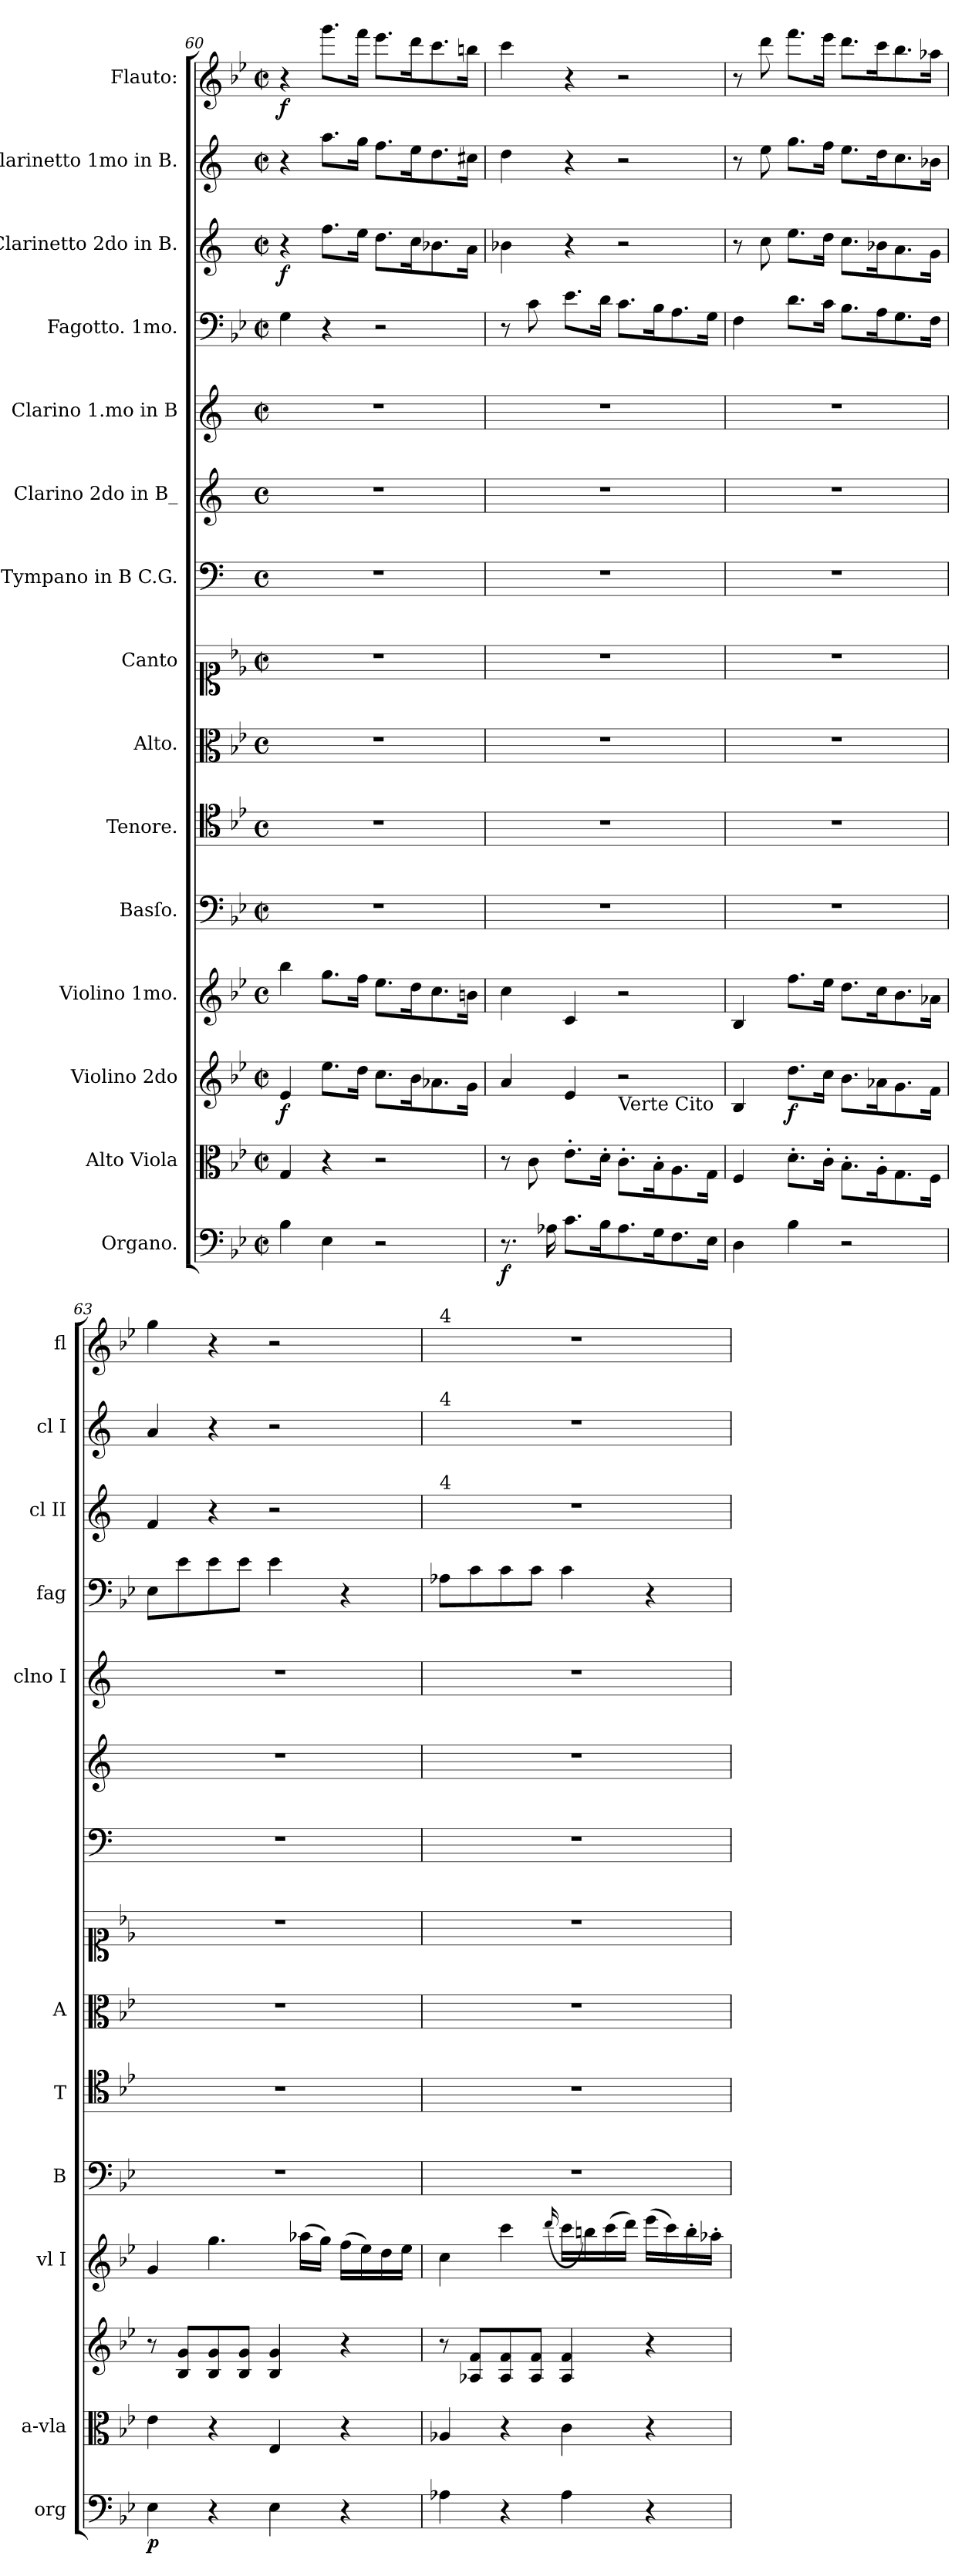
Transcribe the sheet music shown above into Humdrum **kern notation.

**kern	**dynam	**kern	**dynam	**kern	**dynam	**kern	**kern	**kern	**kern	**kern	**kern	**kern	**kern	**kern	**kern	**dynam	**kern	**kern	**dynam
*part15	*part15	*part14	*part14	*part13	*part13	*part12	*part11	*part10	*part9	*part8	*part7	*part6	*part5	*part4	*part3	*part3	*part2	*part1	*part1
*staff15	*staff15	*staff14	*staff14	*staff13	*staff13	*staff12	*staff11	*staff10	*staff9	*staff8	*staff7	*staff6	*staff5	*staff4	*staff3	*staff3	*staff2	*staff1	*staff1
*I"Organo.	*	*I"Alto Viola	*	*I"Violino 2do	*	*I"Violino 1mo.	*I"Basſo.	*I"Tenore.	*I"Alto.	*I"Canto	*I"Tympano in B C.G.	*I"Clarino 2do in B_	*I"Clarino 1.mo in B	*I"Fagotto. 1mo.	*I"Clarinetto 2do in B.	*	*I"Clarinetto 1mo in B.	*I"Flauto:	*
*I'org	*	*I'a-vla	*	*	*	*I'vl I	*I'B	*I'T	*I'A	*	*	*	*I'clno I	*I'fag	*I'cl II	*	*I'cl I	*I'fl	*
*clefF4	*	*clefC3	*	*clefG2	*	*clefG2	*clefF4	*clefC4	*clefC3	*clefC1	*clefF4	*clefG2	*clefG2	*clefF4	*clefG2	*	*clefG2	*clefG2	*
*	*	*	*	*	*	*	*	*	*	*	*ITrd1c2	*ITrd1c2	*ITrd1c2	*	*ITrd1c2	*	*ITrd1c2	*	*
*k[b-e-]	*	*k[b-e-]	*	*k[b-e-]	*	*k[b-e-]	*k[b-e-]	*k[b-e-]	*k[b-e-]	*k[b-e-]	*k[b-e-]	*k[b-e-]	*k[b-e-]	*k[b-e-]	*k[b-e-]	*	*k[b-e-]	*k[b-e-]	*
*B-:	*	*B-:	*	*B-:	*	*B-:	*B-:	*B-:	*B-:	*B-:	*	*	*	*B-:	*	*	*	*B-:	*
*M2/2	*	*M2/2	*	*M2/2	*	*M2/2	*M2/2	*M2/2	*M2/2	*M2/2	*M2/2	*M2/2	*M2/2	*M2/2	*M2/2	*	*M2/2	*M2/2	*
*met(c|)	*	*met(c|)	*	*met(c|)	*	*met(c)	*met(c|)	*met(c)	*met(c)	*met(c|)	*met(c)	*met(c)	*met(c|)	*met(c|)	*met(c|)	*	*met(c|)	*met(c|)	*
=60	=60	=60	=60	=60	=60	=60	=60	=60	=60	=60	=60	=60	=60	=60	=60	=60	=60	=60	=60
4B-\	.	4G/	.	4e-/	f	4bb-\	1r	1r	1r	1r	1r	1r	1r	4G\	4r	f	4r	4r	f
4E-\	.	4r	.	8.ee-\L	.	8.gg\L	.	.	.	.	.	.	.	4r	8.ee-\L	.	8.gg\L	8.ggg\L	.
.	.	.	.	16dd\Jk	.	16ff\Jk	.	.	.	.	.	.	.	.	16dd\Jk	.	16ff\Jk	16fff\Jk	.
2r	.	2r	.	8.cc\L	.	8.ee-\L	.	.	.	.	.	.	.	2r	8.cc\L	.	8.ee-\L	8.eee-\L	.
.	.	.	.	16b-\K	.	16dd\K	.	.	.	.	.	.	.	.	16b-\K	.	16dd\K	16ddd\K	.
.	.	.	.	8.a-X\	.	8.cc\	.	.	.	.	.	.	.	.	8.a-X\	.	8.cc\	8.ccc\	.
.	.	.	.	16g\Jk	.	16bn\Jk	.	.	.	.	.	.	.	.	16g\Jk	.	16bn\Jk	16bbn\Jk	.
=61	=61	=61	=61	=61	=61	=61	=61	=61	=61	=61	=61	=61	=61	=61	=61	=61	=61	=61	=61
8.r	f	8r	.	4a/	.	4cc\	1r	1r	1r	1r	1r	1r	1r	8r	4a-X\	.	4cc\	4ccc\	.
.	.	8c\	fo	.	.	.	.	.	.	.	.	.	.	8c\	.	.	.	.	.
16A-X\	.	.	.	.	.	.	.	.	.	.	.	.	.	.	.	.	.	.	.
8.c\L	.	8.e-'\L	.	4e-/	.	4c/	.	.	.	.	.	.	.	8.e-\L	4r	.	4r	4r	.
16B-\K	.	16d'\Jk	.	.	.	.	.	.	.	.	.	.	.	16d\Jk	.	.	.	.	.
!	!	!	!	!LO:TX:b:t=Verte Cito	!	!	!	!	!	!	!	!	!	!	!	!	!	!	!
8.A-\	.	8.c'\L	.	2r	.	2r	.	.	.	.	.	.	.	8.c\L	2r	.	2r	2r	.
16G\K	.	16B-'\K	.	.	.	.	.	.	.	.	.	.	.	16B-\K	.	.	.	.	.
8.F\	.	8.A\	.	.	.	.	.	.	.	.	.	.	.	8.A\	.	.	.	.	.
16E-\Jk	.	16G\Jk	.	.	.	.	.	.	.	.	.	.	.	16G\Jk	.	.	.	.	.
=62	=62	=62	=62	=62	=62	=62	=62	=62	=62	=62	=62	=62	=62	=62	=62	=62	=62	=62	=62
4D\	.	4F/	.	4B-/	.	4B-/	1r	1r	1r	1r	1r	1r	1r	4F\	8r	.	8r	8r	.
.	.	.	.	.	.	.	.	.	.	.	.	.	.	.	8b-\	.	8dd\	8ddd\	.
4B-\	.	8.d'\L	.	8.dd\L	f	8.ff\L	.	.	.	.	.	.	.	8.d\L	8.dd\L	.	8.ff\L	8.fff\L	.
.	.	16c'\Jk	.	16cc\Jk	.	16ee-\Jk	.	.	.	.	.	.	.	16c\Jk	16cc\Jk	.	16ee-\Jk	16eee-\Jk	.
2r	.	8.B-'\L	.	8.b-\L	.	8.dd\L	.	.	.	.	.	.	.	8.B-\L	8.b-\L	.	8.dd\L	8.ddd\L	.
.	.	16A'\K	.	16a-X\K	.	16cc\K	.	.	.	.	.	.	.	16A\K	16a-X\K	.	16cc\K	16ccc\K	.
.	.	8.G\	.	8.g\	.	8.b-\	.	.	.	.	.	.	.	8.G\	8.g\	.	8.b-\	8.bb-\	.
.	.	16F\Jk	.	16f\Jk	.	16a-X\Jk	.	.	.	.	.	.	.	16F\Jk	16f\Jk	.	16a-X\Jk	16aa-X\Jk	.
=63	=63	=63	=63	=63	=63	=63	=63	=63	=63	=63	=63	=63	=63	=63	=63	=63	=63	=63	=63
4E-\	p	4e-\	.	8r	.	4g/	1r	1r	1r	1r	1r	1r	1r	8E-\L	4e-/	.	4g/	4gg\	.
.	.	.	.	8B-/ 8g/L	.	.	.	.	.	.	.	.	.	8e-\	.	.	.	.	.
4r	.	4r	.	8B-/ 8g/	.	4.gg\	.	.	.	.	.	.	.	8e-\	4r	.	4r	4r	.
.	.	.	.	8B-/ 8g/J	.	.	.	.	.	.	.	.	.	8e-\J	.	.	.	.	.
4E-\	.	4E-/	.	4B-/ 4g/	.	.	.	.	.	.	.	.	.	4e-\	2r	.	2r	2r	.
.	.	.	.	.	.	(16aa-X\LL	.	.	.	.	.	.	.	.	.	.	.	.	.
.	.	.	.	.	.	16gg\JJ)	.	.	.	.	.	.	.	.	.	.	.	.	.
4r	.	4r	.	4r	.	(16ff\LL	.	.	.	.	.	.	.	4r	.	.	.	.	.
.	.	.	.	.	.	16ee-\)	.	.	.	.	.	.	.	.	.	.	.	.	.
.	.	.	.	.	.	16dd\	.	.	.	.	.	.	.	.	.	.	.	.	.
.	.	.	.	.	.	16ee-\JJ	.	.	.	.	.	.	.	.	.	.	.	.	.
=64	=64	=64	=64	=64	=64	=64	=64	=64	=64	=64	=64	=64	=64	=64	=64	=64	=64	=64	=64
!	!	!	!	!	!	!	!	!	!	!	!	!	!	!	!	!	!	!LO:TX:a:t=4	!
!	!	!	!	!	!	!	!	!	!	!	!	!	!	!	!	!	!LO:TX:a:t=4	!	!
!	!	!	!	!	!	!	!	!	!	!	!	!	!	!	!LO:TX:a:t=4	!	!	!	!
4A-X\	.	4A-X/	.	8r	.	4cc\	1r	1r	1r	1r	1r	1r	1r	8A-X\L	1r	.	1r	1r	.
.	.	.	.	8A-X/ 8f/L	.	.	.	.	.	.	.	.	.	8c\	.	.	.	.	.
4r	.	4r	.	8A-/ 8f/	.	4ccc\	.	.	.	.	.	.	.	8c\	.	.	.	.	.
.	.	.	.	8A-/ 8f/J	.	.	.	.	.	.	.	.	.	8c\J	.	.	.	.	.
.	.	.	.	.	.	(16qqddd/	.	.	.	.	.	.	.	.	.	.	.	.	.
4A-\	.	4c\	.	4A-/ 4f/	.	16ccc\LL	.	.	.	.	.	.	.	4c\	.	.	.	.	.
.	.	.	.	.	.	16bbn\)	.	.	.	.	.	.	.	.	.	.	.	.	.
.	.	.	.	.	.	(16ccc\	.	.	.	.	.	.	.	.	.	.	.	.	.
.	.	.	.	.	.	16ddd\JJ)	.	.	.	.	.	.	.	.	.	.	.	.	.
4r	.	4r	.	4r	.	(16eee-\LL	.	.	.	.	.	.	.	4r	.	.	.	.	.
.	.	.	.	.	.	16ccc\)	.	.	.	.	.	.	.	.	.	.	.	.	.
.	.	.	.	.	.	16bb'\	.	.	.	.	.	.	.	.	.	.	.	.	.
.	.	.	.	.	.	16aa-X'\JJ	.	.	.	.	.	.	.	.	.	.	.	.	.
=	=	=	=	=	=	=	=	=	=	=	=	=	=	=	=	=	=	=	=
*-	*-	*-	*-	*-	*-	*-	*-	*-	*-	*-	*-	*-	*-	*-	*-	*-	*-	*-	*-
